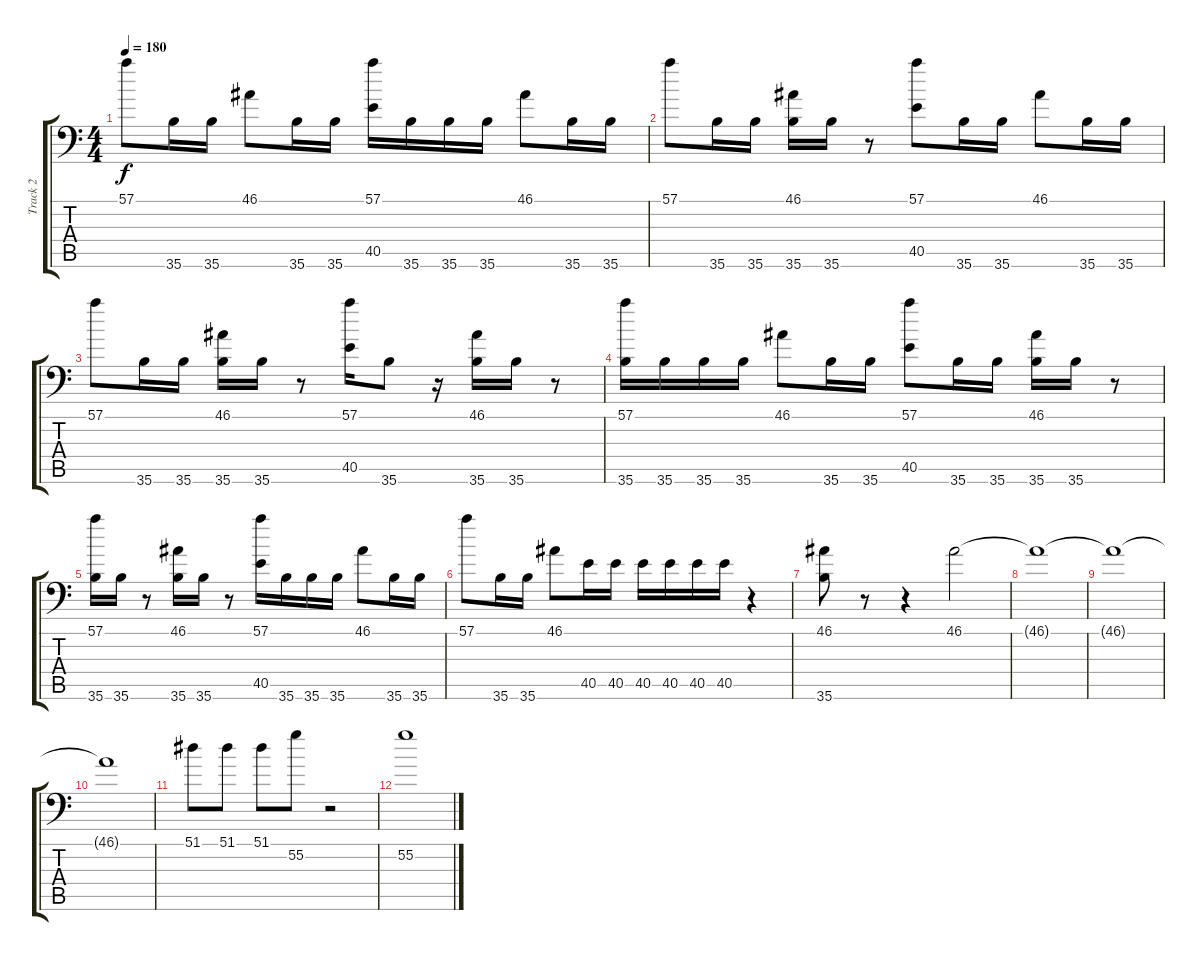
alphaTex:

\track ("Track 2" "Track 2") {instrument acousticgrandpiano}
\staff {score tabs}
\tuning (C-1 C-1 C-1 C-1 C-1 C-1) {hide}
\ts (4 4)
\tempo 180
\clef f4
\ks c
57.1.8{dy f} 35.6.16 35.6.16 46.1.8 35.6.16 35.6.16 (57.1 40.5).16 35.6.16 35.6.16 35.6.16 46.1.8 35.6.16 35.6.16 |
57.1.8 35.6.16 35.6.16 (46.1 35.6).16 35.6.16 r.8 (57.1 40.5).8 35.6.16 35.6.16 46.1.8 35.6.16 35.6.16 |
57.1.8 35.6.16 35.6.16 (46.1 35.6).16 35.6.16 r.8 (57.1 40.5).16 35.6.8 r.16 (46.1 35.6).16 35.6.16 r.8 |
(57.1 35.6).16 35.6.16 35.6.16 35.6.16 46.1.8 35.6.16 35.6.16 (57.1 40.5).8 35.6.16 35.6.16 (46.1 35.6).16 35.6.16 r.8 |
(57.1 35.6).16 35.6.16 r.8 (46.1 35.6).16 35.6.16 r.8 (57.1 40.5).16 35.6.16 35.6.16 35.6.16 46.1.8 35.6.16 35.6.16 |
57.1.8 35.6.16 35.6.16 46.1.8 40.5.16 40.5.16 40.5.16 40.5.16 40.5.16 40.5.16 r.4 |
(46.1 35.6).8 r.8 r.4 46.1.2 |
46.1{t}.1 |
46.1{t}.1 |
46.1{t}.1 |
51.1.8 51.1.8 51.1.8 55.2.8 r.2 |
55.2.1
